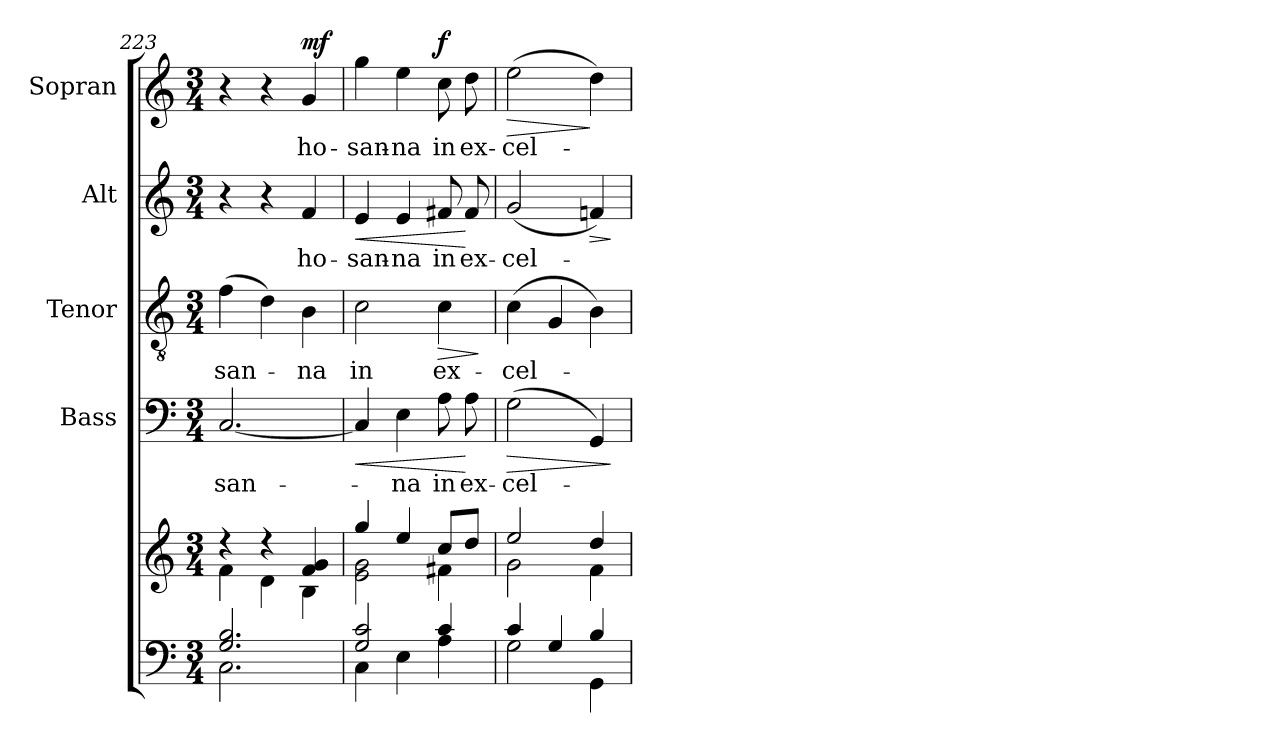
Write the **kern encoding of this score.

**kern	**kern	**kern	**text	**dynam	**kern	**text	**dynam	**kern	**text	**dynam	**kern	**text	**dynam
*part5	*part5	*part4	*part4	*part4	*part3	*part3	*part3	*part2	*part2	*part2	*part1	*part1	*part1
*staff6	*staff5	*staff4	*staff4	*staff4	*staff3	*staff3	*staff3	*staff2	*staff2	*staff2	*staff1	*staff1	*staff1
*	*	*I"Bass	*	*	*I"Tenor	*	*	*I"Alt	*	*	*I"Sopran	*	*
*	*	*I'B.	*	*	*I'T.	*	*	*I'A.	*	*	*I'S.	*	*
*clefF4	*clefG2	*clefF4	*	*	*clefGv2	*	*	*clefG2	*	*	*clefG2	*	*
*k[]	*k[]	*k[]	*	*	*k[]	*	*	*k[]	*	*	*k[]	*	*
*C:	*C:	*C:	*	*	*C:	*	*	*C:	*	*	*C:	*	*
*M3/4	*M3/4	*M3/4	*	*	*M3/4	*	*	*M3/4	*	*	*M3/4	*	*
=223	=223	=223	=223	=223	=223	=223	=223	=223	=223	=223	=223	=223	=223
*^	*^	*	*	*	*	*	*	*	*	*	*	*	*
!	!	!	!	!	!LO:LY:b	!	!	!LO:LY:b	!	!	!	!	!	!	!
2.G/ 2.B/	2.C\	4rdd	4f\	[2.C/	-san-	.	(>4f\	-san-	.	4r	.	.	4r	.	.
.	.	4rdd	4d\	.	.	.	4d\)	.	.	4r	.	.	4r	.	.
!	!	!	!	!	!	!	!	!LO:LY:b	!	!	!LO:LY:b	!	!	!LO:LY:b	!LO:DY:a
.	.	4f/ 4g/	4B\	.	.	.	4B\	-na	.	4f/	ho-	.	4g/	ho-	mf
=224	=224	=224	=224	=224	=224	=224	=224	=224	=224	=224	=224	=224	=224	=224	=224
!	!	!	!	!	!	!LO:HP:b	!	!LO:LY:b	!	!	!LO:LY:b	!LO:HP:b	!	!LO:LY:b	!
2G/ 2c/	4C\	4gg/	2e\ 2g\	4C/]	.	<	2c\	in	.	4e/	-san-	<	4gg\	-san-	.
!	!	!	!	!	!LO:LY:b	!	!	!	!	!	!LO:LY:b	!	!	!LO:LY:b	!
.	4E\	4ee/	.	4E\	-na	.	.	.	.	4e/	-na	.	4ee\	-na	.
!	!	!	!	!	!LO:LY:b	!	!	!LO:LY:b	!LO:HP:b	!	!LO:LY:b	!	!	!LO:LY:b	!LO:DY:a
4c/	4A\	8cc/L	4f#X\	8A\	in	.	4c\	ex-	>	8f#X/	in	.	8cc\	in	f
!	!	!	!	!	!LO:LY:b	!	!	!	!	!	!LO:LY:b	!	!	!LO:LY:b	!
.	.	8dd/J	.	8A\	ex-	[	.	.	.	8f#/	ex-	[	8dd\	ex-	.
*v	*v	*	*	*	*	*	*	*	*	*	*	*	*	*	*
*	*v	*v	*	*	*	*	*	*	*	*	*	*	*	*
.	.	.	.	.	.	.	]	.	.	.	.	.	.
=225	=225	=225	=225	=225	=225	=225	=225	=225	=225	=225	=225	=225	=225
*^	*^	*	*	*	*	*	*	*	*	*	*	*	*
!	!	!	!	!	!LO:LY:b	!LO:HP:b	!	!LO:LY:b	!	!	!LO:LY:b	!	!	!LO:LY:b	!LO:HP:b
4c/	2G\	2ee/	2g\	(>2G\	-cel-	>	(>4c\	-cel-	.	(<2g/	-cel-	.	(>2ee\	-cel-	>
4G/	.	.	.	.	.	.	4G/	.	.	.	.	.	.	.	.
!	!	!	!	!	!	!	!	!	!	!	!	!LO:HP:b	!	!	!
4B/	4GG\	4dd/	4f\	4GG/)	.	.	4B\)	.	.	4fn/)	.	>	4dd\)	.	]
*v	*v	*	*	*	*	*	*	*	*	*	*	*	*	*	*
*	*v	*v	*	*	*	*	*	*	*	*	*	*	*	*
.	.	.	.	]	.	.	.	.	.	]	.	.	.
=	=	=	=	=	=	=	=	=	=	=	=	=	=
*-	*-	*-	*-	*-	*-	*-	*-	*-	*-	*-	*-	*-	*-
